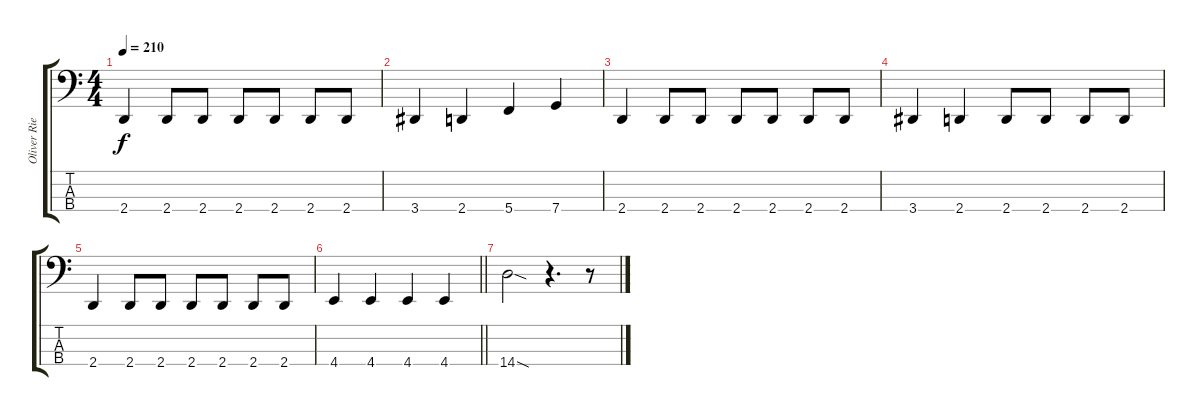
\track ("Oliver Riedel" "Oliver Rie") {instrument electricbassfinger}
\staff {score tabs}
\tuning (E2 C2 G1 C1) {hide}
\ts (4 4)
\tempo 210
\clef f4
\ks c
2.4.4{dy f} 2.4.8 2.4.8 2.4.8 2.4.8 2.4.8 2.4.8 |
3.4.4 2.4.4 5.4.4 7.4.4 |
2.4.4 2.4.8 2.4.8 2.4.8 2.4.8 2.4.8 2.4.8 |
3.4.4 2.4.4 2.4.8 2.4.8 2.4.8 2.4.8 |
2.4.4 2.4.8 2.4.8 2.4.8 2.4.8 2.4.8 2.4.8 |
\barLineRight lightlight
4.4.4 4.4.4 4.4.4 4.4.4 |
\section ("" "")
14.4{sod}.2 r.4{d} r.8
